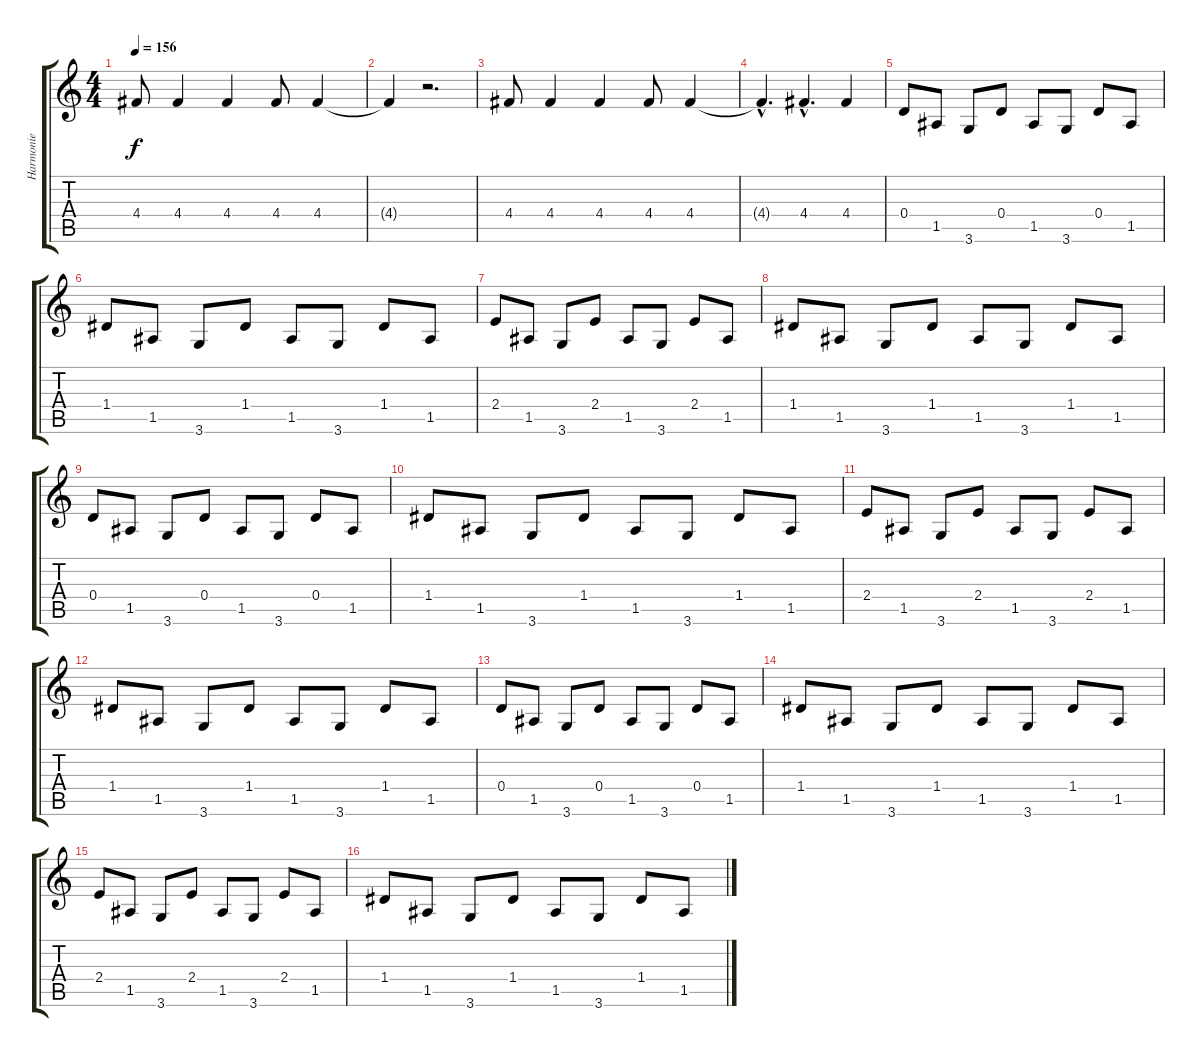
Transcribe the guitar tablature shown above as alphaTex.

\track ("Harmonie" "Harmonie") {instrument distortionguitar}
\staff {score tabs}
\tuning (E4 B3 G3 D3 A2 E2) {hide}
\ts (4 4)
\tempo 156
\clef g2
\ks c
4.4.8{dy f} 4.4.4 4.4.4 4.4.8 4.4.4 |
4.4{t}.4 r.2{d} |
4.4.8 4.4.4 4.4.4 4.4.8 4.4.4 |
4.4{hac t}.4{d} 4.4{hac}.4{d} 4.4.4 |
0.4.8 1.5.8 3.6.8 0.4.8 1.5.8 3.6.8 0.4.8 1.5.8 |
1.4.8 1.5.8 3.6.8 1.4.8 1.5.8 3.6.8 1.4.8 1.5.8 |
2.4.8 1.5.8 3.6.8 2.4.8 1.5.8 3.6.8 2.4.8 1.5.8 |
1.4.8 1.5.8 3.6.8 1.4.8 1.5.8 3.6.8 1.4.8 1.5.8 |
0.4.8 1.5.8 3.6.8 0.4.8 1.5.8 3.6.8 0.4.8 1.5.8 |
1.4.8 1.5.8 3.6.8 1.4.8 1.5.8 3.6.8 1.4.8 1.5.8 |
2.4.8 1.5.8 3.6.8 2.4.8 1.5.8 3.6.8 2.4.8 1.5.8 |
1.4.8 1.5.8 3.6.8 1.4.8 1.5.8 3.6.8 1.4.8 1.5.8 |
0.4.8 1.5.8 3.6.8 0.4.8 1.5.8 3.6.8 0.4.8 1.5.8 |
1.4.8 1.5.8 3.6.8 1.4.8 1.5.8 3.6.8 1.4.8 1.5.8 |
2.4.8 1.5.8 3.6.8 2.4.8 1.5.8 3.6.8 2.4.8 1.5.8 |
1.4.8 1.5.8 3.6.8 1.4.8 1.5.8 3.6.8 1.4.8 1.5.8
